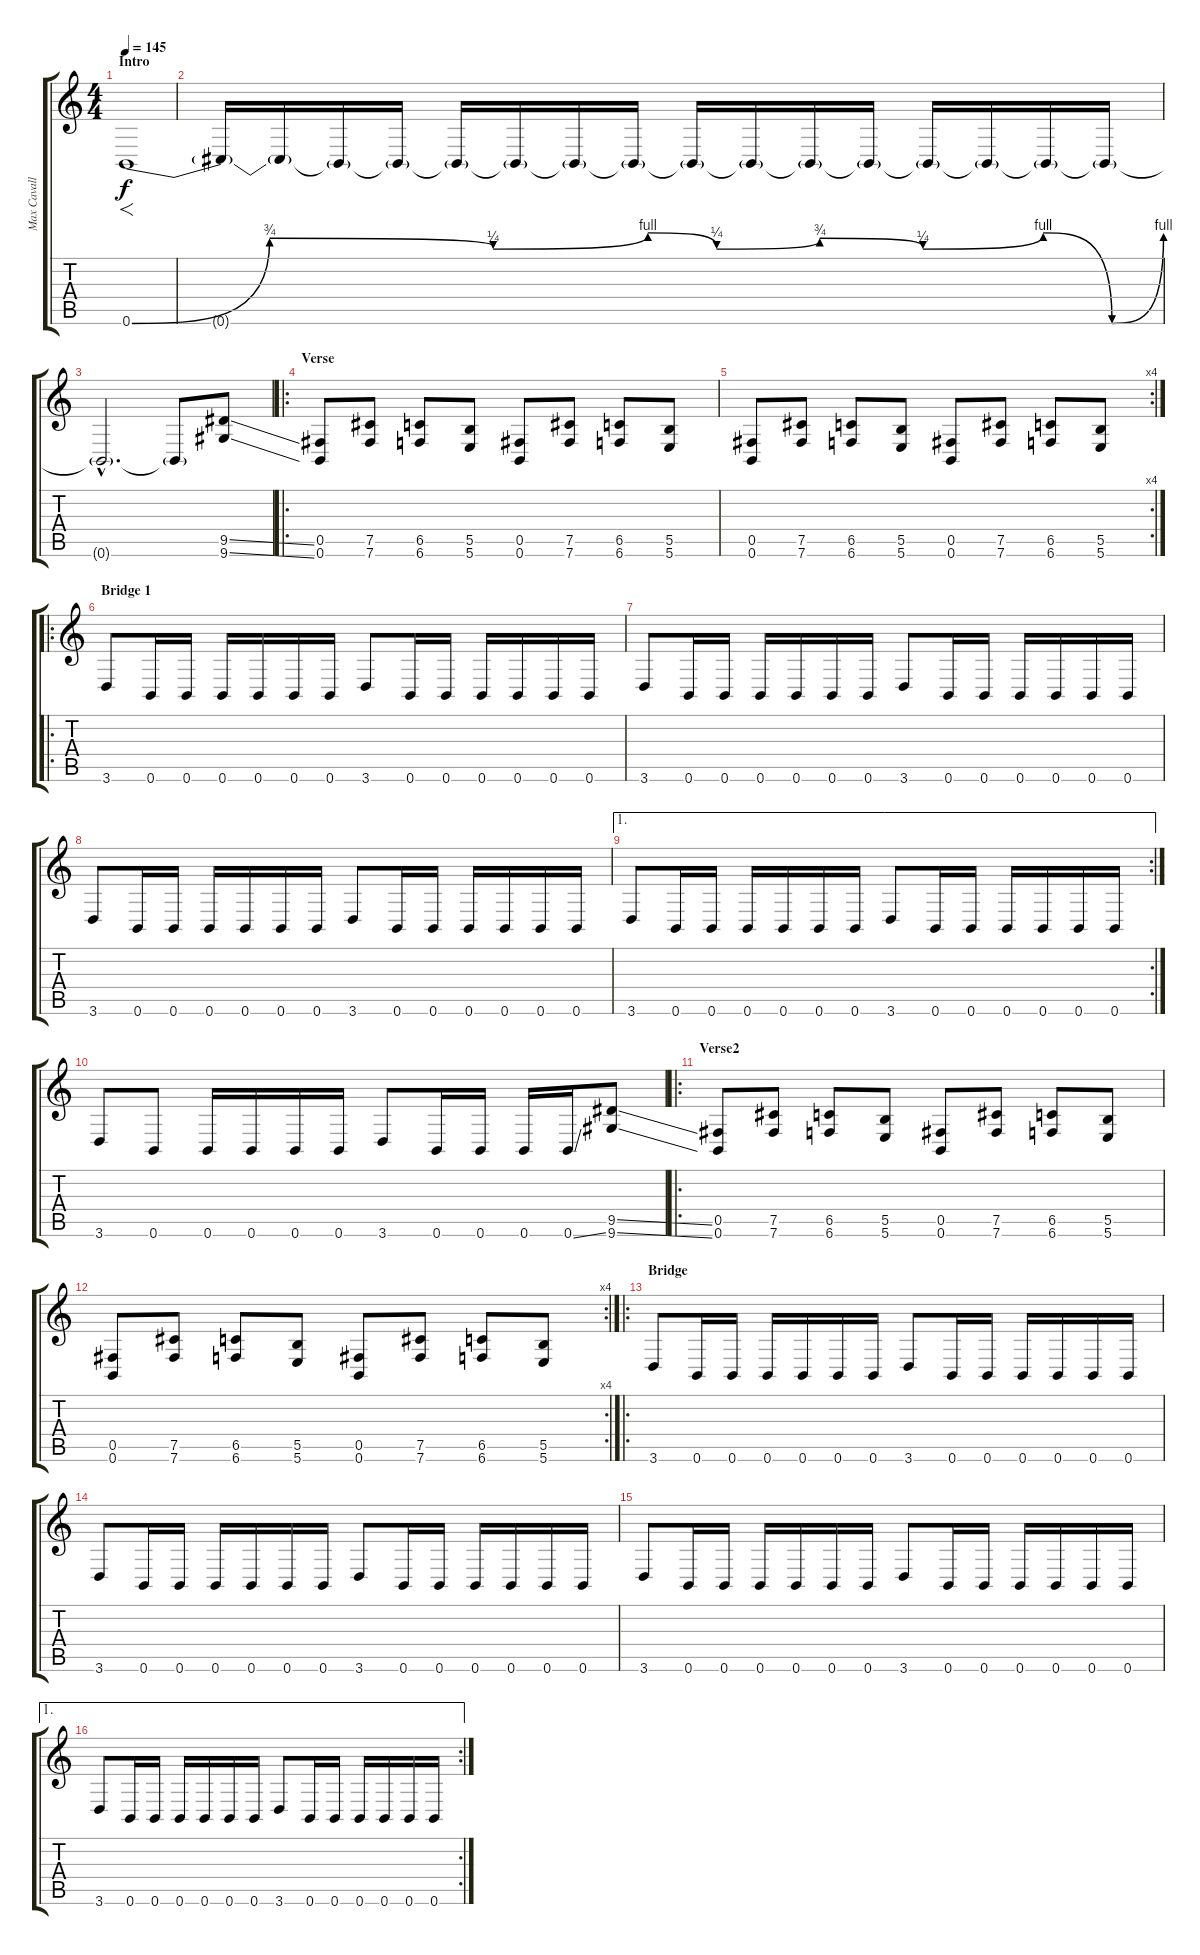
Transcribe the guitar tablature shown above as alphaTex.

\track ("Max Cavallera" "Max Cavall") {instrument distortionguitar}
\staff {score tabs}
\tuning (Db4 Ab3 E3 B2 Gb2 B1) {hide}
\ts (4 4)
\section ("" "Intro")
\tempo 145
\clef g2
\ks c
0.6{be (custom 0 0 8 3 21 1 30 4 34 1 40 3 46 1 53 4 57 0 60 4)}.1{f dy f volume 16 instrument lead2sawtooth} |
0.6{t}.16{balance 4} 0.6{t}.16 0.6{t}.16 0.6{t}.16{balance 6} 0.6{t}.16 0.6{t}.16 0.6{t}.16 0.6{t}.16{balance 8} 0.6{t}.16 0.6{t}.16 0.6{t}.16{balance 10} 0.6{t}.16 0.6{t}.16 0.6{t}.16 0.6{t}.16{balance 11} 0.6{t}.16 |
0.6{hac t}.2{d balance 16} 0.6{t}.8{volume 13 instrument distortionguitar} (9.5{ss} 9.6{ss}).8{balance 0 instrument distortionguitar} |
\ro
\section ("" "Verse")
(0.5 0.6).8 (7.5 7.6).8 (6.5 6.6).8 (5.5 5.6).8 (0.5 0.6).8 (7.5 7.6).8 (6.5 6.6).8 (5.5 5.6).8 |
\rc 4
(0.5 0.6).8 (7.5 7.6).8 (6.5 6.6).8 (5.5 5.6).8 (0.5 0.6).8 (7.5 7.6).8 (6.5 6.6).8 (5.5 5.6).8 |
\ro
\section ("" "Bridge 1")
3.6.8 0.6.16 0.6.16 0.6.16 0.6.16 0.6.16 0.6.16 3.6.8 0.6.16 0.6.16 0.6.16 0.6.16 0.6.16 0.6.16 |
3.6.8 0.6.16 0.6.16 0.6.16 0.6.16 0.6.16 0.6.16 3.6.8 0.6.16 0.6.16 0.6.16 0.6.16 0.6.16 0.6.16 |
3.6.8 0.6.16 0.6.16 0.6.16 0.6.16 0.6.16 0.6.16 3.6.8 0.6.16 0.6.16 0.6.16 0.6.16 0.6.16 0.6.16 |
\ae 1
\rc 2
3.6.8 0.6.16 0.6.16 0.6.16 0.6.16 0.6.16 0.6.16 3.6.8 0.6.16 0.6.16 0.6.16 0.6.16 0.6.16 0.6.16 |
3.6.8 0.6.8 0.6.16 0.6.16 0.6.16 0.6.16 3.6.8 0.6.16 0.6.16 0.6.16 0.6{ss}.16 (9.5{ss} 9.6{ss}).8 |
\ro
\section ("" "Verse2")
(0.5 0.6).8 (7.5 7.6).8 (6.5 6.6).8 (5.5 5.6).8 (0.5 0.6).8 (7.5 7.6).8 (6.5 6.6).8 (5.5 5.6).8 |
\rc 4
(0.5 0.6).8 (7.5 7.6).8 (6.5 6.6).8 (5.5 5.6).8 (0.5 0.6).8 (7.5 7.6).8 (6.5 6.6).8 (5.5 5.6).8 |
\ro
\section ("" "Bridge")
3.6.8 0.6.16 0.6.16 0.6.16 0.6.16 0.6.16 0.6.16 3.6.8 0.6.16 0.6.16 0.6.16 0.6.16 0.6.16 0.6.16 |
3.6.8 0.6.16 0.6.16 0.6.16 0.6.16 0.6.16 0.6.16 3.6.8 0.6.16 0.6.16 0.6.16 0.6.16 0.6.16 0.6.16 |
3.6.8 0.6.16 0.6.16 0.6.16 0.6.16 0.6.16 0.6.16 3.6.8 0.6.16 0.6.16 0.6.16 0.6.16 0.6.16 0.6.16 |
\ae 1
\rc 2
3.6.8 0.6.16 0.6.16 0.6.16 0.6.16 0.6.16 0.6.16 3.6.8 0.6.16 0.6.16 0.6.16 0.6.16 0.6.16 0.6.16
